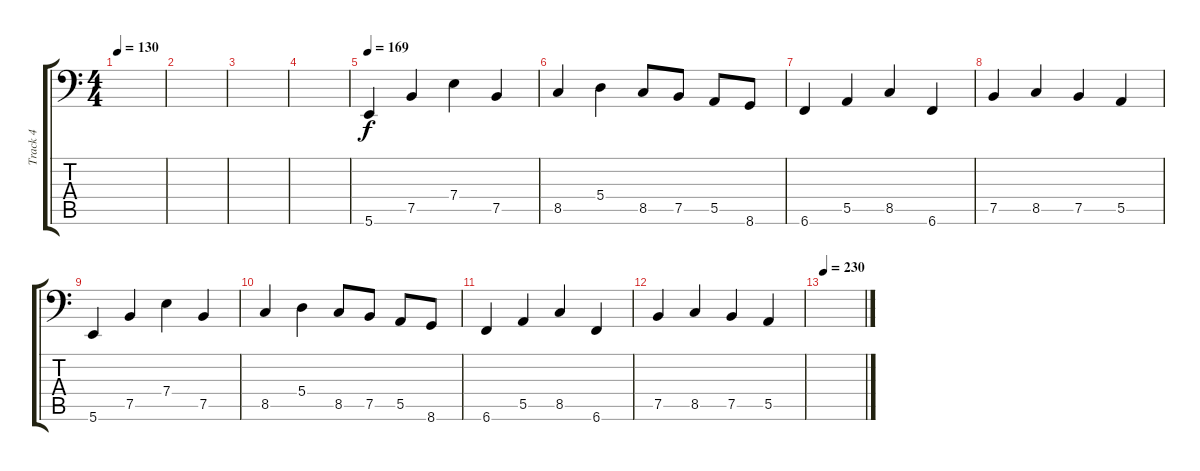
\track ("Track 4" "Track 4") {instrument electricbassfinger}
\staff {score tabs}
\tuning (C3 G2 D2 A1 E1 B0) {hide}
\ts (4 4)
\tempo 130
\clef f4
\ks c
|
|
|
|
\tempo 169
5.6.4 7.5.4 7.4.4 7.5.4 |
8.5.4 5.4.4 8.5.8 7.5.8 5.5.8 8.6.8 |
6.6.4 5.5.4 8.5.4 6.6.4 |
7.5.4 8.5.4 7.5.4 5.5.4 |
5.6.4 7.5.4 7.4.4 7.5.4 |
8.5.4 5.4.4 8.5.8 7.5.8 5.5.8 8.6.8 |
6.6.4 5.5.4 8.5.4 6.6.4 |
7.5.4 8.5.4 7.5.4 5.5.4 |
\tempo 230
